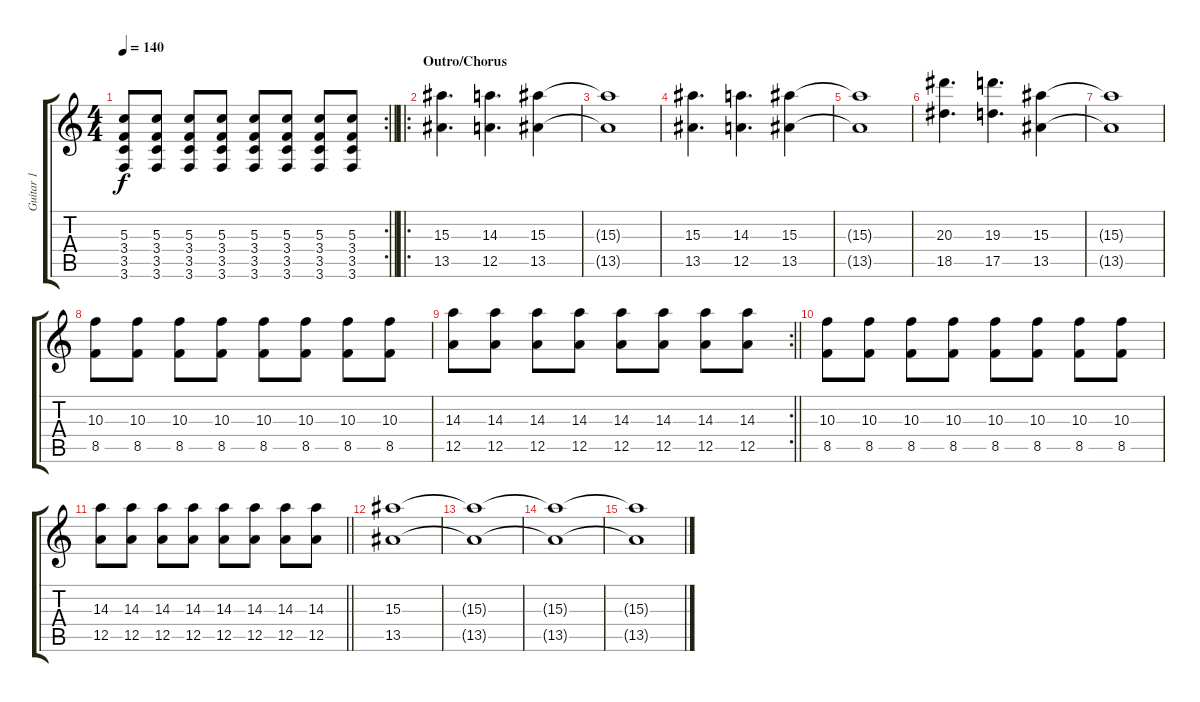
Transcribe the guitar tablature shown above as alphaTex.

\track ("Guitar 1" "Guitar 1") {instrument distortionguitar}
\staff {score tabs}
\tuning (E4 B3 G3 D3 A2 D2) {hide}
\rc 2
\ts (4 4)
\tempo 140
\clef g2
\barLineRight lightlight
\ks c
(5.3 3.4 3.5 3.6).8{dy f} (5.3 3.4 3.5 3.6).8 (5.3 3.4 3.5 3.6).8 (5.3 3.4 3.5 3.6).8 (5.3 3.4 3.5 3.6).8 (5.3 3.4 3.5 3.6).8 (5.3 3.4 3.5 3.6).8 (5.3 3.4 3.5 3.6).8 |
\ro
\section ("" "Outro/Chorus")
(15.3 13.5).4{d} (14.3 12.5).4{d} (15.3 13.5).4 |
(15.3{t} 13.5{t}).1 |
(15.3 13.5).4{d} (14.3 12.5).4{d} (15.3 13.5).4 |
(15.3{t} 13.5{t}).1 |
(20.3 18.5).4{d} (19.3 17.5).4{d} (15.3 13.5).4 |
(15.3{t} 13.5{t}).1 |
(10.3 8.5).8 (10.3 8.5).8 (10.3 8.5).8 (10.3 8.5).8 (10.3 8.5).8 (10.3 8.5).8 (10.3 8.5).8 (10.3 8.5).8 |
\rc 2
\barLineRight lightlight
(14.3 12.5).8 (14.3 12.5).8 (14.3 12.5).8 (14.3 12.5).8 (14.3 12.5).8 (14.3 12.5).8 (14.3 12.5).8 (14.3 12.5).8 |
(10.3 8.5).8 (10.3 8.5).8 (10.3 8.5).8 (10.3 8.5).8 (10.3 8.5).8 (10.3 8.5).8 (10.3 8.5).8 (10.3 8.5).8 |
\barLineRight lightlight
(14.3 12.5).8 (14.3 12.5).8 (14.3 12.5).8 (14.3 12.5).8 (14.3 12.5).8 (14.3 12.5).8 (14.3 12.5).8 (14.3 12.5).8 |
(15.3 13.5).1 |
(15.3{t} 13.5{t}).1 |
(15.3{t} 13.5{t}).1 |
(15.3{t} 13.5{t}).1
